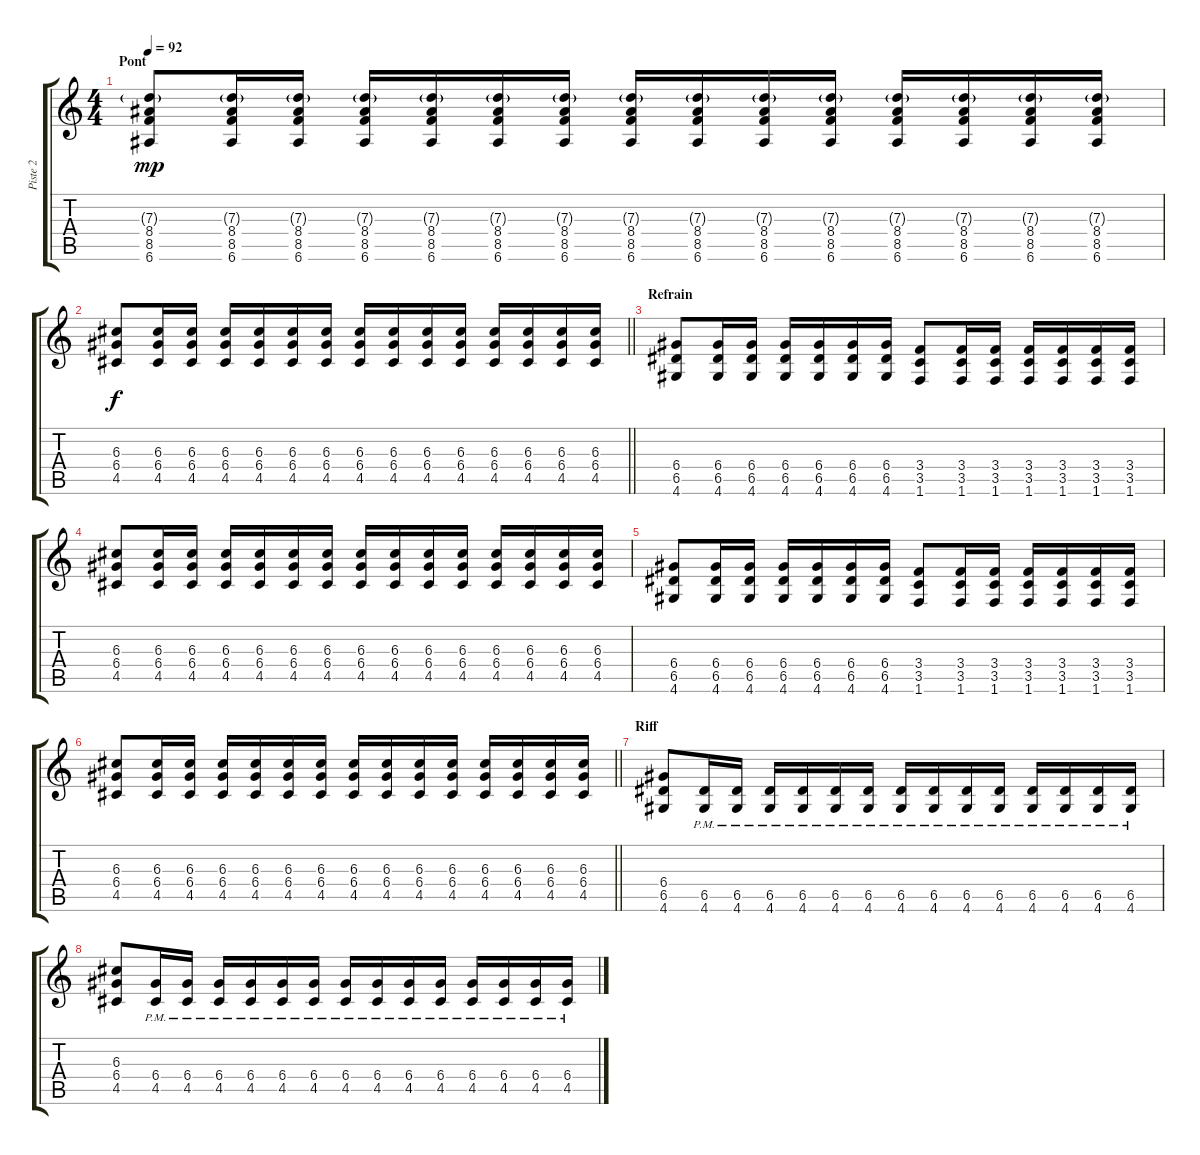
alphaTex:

\track ("Piste 2" "Piste 2") {instrument distortionguitar}
\staff {score tabs}
\tuning (E4 B3 G3 D3 A2 E2) {hide}
\ts (4 4)
\section ("" "Pont")
\tempo 92
\clef g2
\ks c
(7.3{g} 8.4 8.5 6.6).8{dy mp} (7.3{g} 8.4 8.5 6.6).16 (7.3{g} 8.4 8.5 6.6).16 (7.3{g} 8.4 8.5 6.6).16 (7.3{g} 8.4 8.5 6.6).16 (7.3{g} 8.4 8.5 6.6).16 (7.3{g} 8.4 8.5 6.6).16 (7.3{g} 8.4 8.5 6.6).16 (7.3{g} 8.4 8.5 6.6).16 (7.3{g} 8.4 8.5 6.6).16 (7.3{g} 8.4 8.5 6.6).16 (7.3{g} 8.4 8.5 6.6).16 (7.3{g} 8.4 8.5 6.6).16 (7.3{g} 8.4 8.5 6.6).16 (7.3{g} 8.4 8.5 6.6).16 |
\barLineRight lightlight
(6.3 6.4 4.5).8{dy f} (6.3 6.4 4.5).16 (6.3 6.4 4.5).16 (6.3 6.4 4.5).16 (6.3 6.4 4.5).16 (6.3 6.4 4.5).16 (6.3 6.4 4.5).16 (6.3 6.4 4.5).16 (6.3 6.4 4.5).16 (6.3 6.4 4.5).16 (6.3 6.4 4.5).16 (6.3 6.4 4.5).16 (6.3 6.4 4.5).16 (6.3 6.4 4.5).16 (6.3 6.4 4.5).16 |
\section ("" "Refrain")
(6.4 6.5 4.6).8 (6.4 6.5 4.6).16 (6.4 6.5 4.6).16 (6.4 6.5 4.6).16 (6.4 6.5 4.6).16 (6.4 6.5 4.6).16 (6.4 6.5 4.6).16 (3.4 3.5 1.6).8 (3.4 3.5 1.6).16 (3.4 3.5 1.6).16 (3.4 3.5 1.6).16 (3.4 3.5 1.6).16 (3.4 3.5 1.6).16 (3.4 3.5 1.6).16 |
(6.3 6.4 4.5).8 (6.3 6.4 4.5).16 (6.3 6.4 4.5).16 (6.3 6.4 4.5).16 (6.3 6.4 4.5).16 (6.3 6.4 4.5).16 (6.3 6.4 4.5).16 (6.3 6.4 4.5).16 (6.3 6.4 4.5).16 (6.3 6.4 4.5).16 (6.3 6.4 4.5).16 (6.3 6.4 4.5).16 (6.3 6.4 4.5).16 (6.3 6.4 4.5).16 (6.3 6.4 4.5).16 |
(6.4 6.5 4.6).8 (6.4 6.5 4.6).16 (6.4 6.5 4.6).16 (6.4 6.5 4.6).16 (6.4 6.5 4.6).16 (6.4 6.5 4.6).16 (6.4 6.5 4.6).16 (3.4 3.5 1.6).8 (3.4 3.5 1.6).16 (3.4 3.5 1.6).16 (3.4 3.5 1.6).16 (3.4 3.5 1.6).16 (3.4 3.5 1.6).16 (3.4 3.5 1.6).16 |
\barLineRight lightlight
(6.3 6.4 4.5).8 (6.3 6.4 4.5).16 (6.3 6.4 4.5).16 (6.3 6.4 4.5).16 (6.3 6.4 4.5).16 (6.3 6.4 4.5).16 (6.3 6.4 4.5).16 (6.3 6.4 4.5).16 (6.3 6.4 4.5).16 (6.3 6.4 4.5).16 (6.3 6.4 4.5).16 (6.3 6.4 4.5).16 (6.3 6.4 4.5).16 (6.3 6.4 4.5).16 (6.3 6.4 4.5).16 |
\section ("" "Riff")
(6.4 6.5 4.6).8 (6.5{pm} 4.6{pm}).16 (6.5{pm} 4.6{pm}).16 (6.5{pm} 4.6{pm}).16 (6.5{pm} 4.6{pm}).16 (6.5{pm} 4.6{pm}).16 (6.5{pm} 4.6{pm}).16 (6.5{pm} 4.6{pm}).16 (6.5{pm} 4.6{pm}).16 (6.5{pm} 4.6{pm}).16 (6.5{pm} 4.6{pm}).16 (6.5{pm} 4.6{pm}).16 (6.5{pm} 4.6{pm}).16 (6.5{pm} 4.6{pm}).16 (6.5{pm} 4.6{pm}).16 |
(6.3 6.4 4.5).8 (6.4{pm} 4.5{pm}).16 (6.4{pm} 4.5{pm}).16 (6.4{pm} 4.5{pm}).16 (6.4{pm} 4.5{pm}).16 (6.4{pm} 4.5{pm}).16 (6.4{pm} 4.5{pm}).16 (6.4{pm} 4.5{pm}).16 (6.4{pm} 4.5{pm}).16 (6.4{pm} 4.5{pm}).16 (6.4{pm} 4.5{pm}).16 (6.4{pm} 4.5{pm}).16 (6.4{pm} 4.5{pm}).16 (6.4{pm} 4.5{pm}).16 (6.4{pm} 4.5{pm}).16
